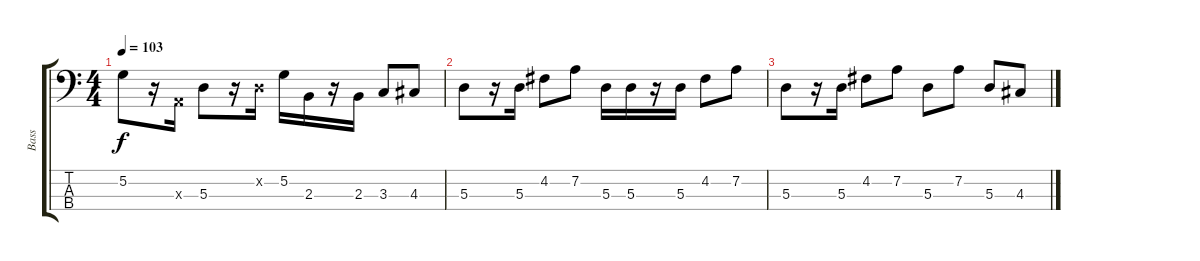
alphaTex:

\track ("Bass" "Bass") {instrument electricbassfinger}
\staff {score tabs}
\tuning (G2 D2 A1 E1) {hide}
\ts (4 4)
\tempo 103
\clef f4
\ks c
5.2.8{dy f} r.16 0.3{x}.16 5.3.8 r.16 0.2{x}.16 5.2.16 2.3.16 r.16 2.3.16 3.3.8 4.3.8 |
5.3.8{volume 0} r.16 5.3.16 4.2.8 7.2.8 5.3.16 5.3.16 r.16 5.3.16 4.2.8 7.2.8 |
5.3.8 r.16 5.3.16 4.2.8 7.2.8 5.3.8 7.2.8 5.3.8 4.3.8
